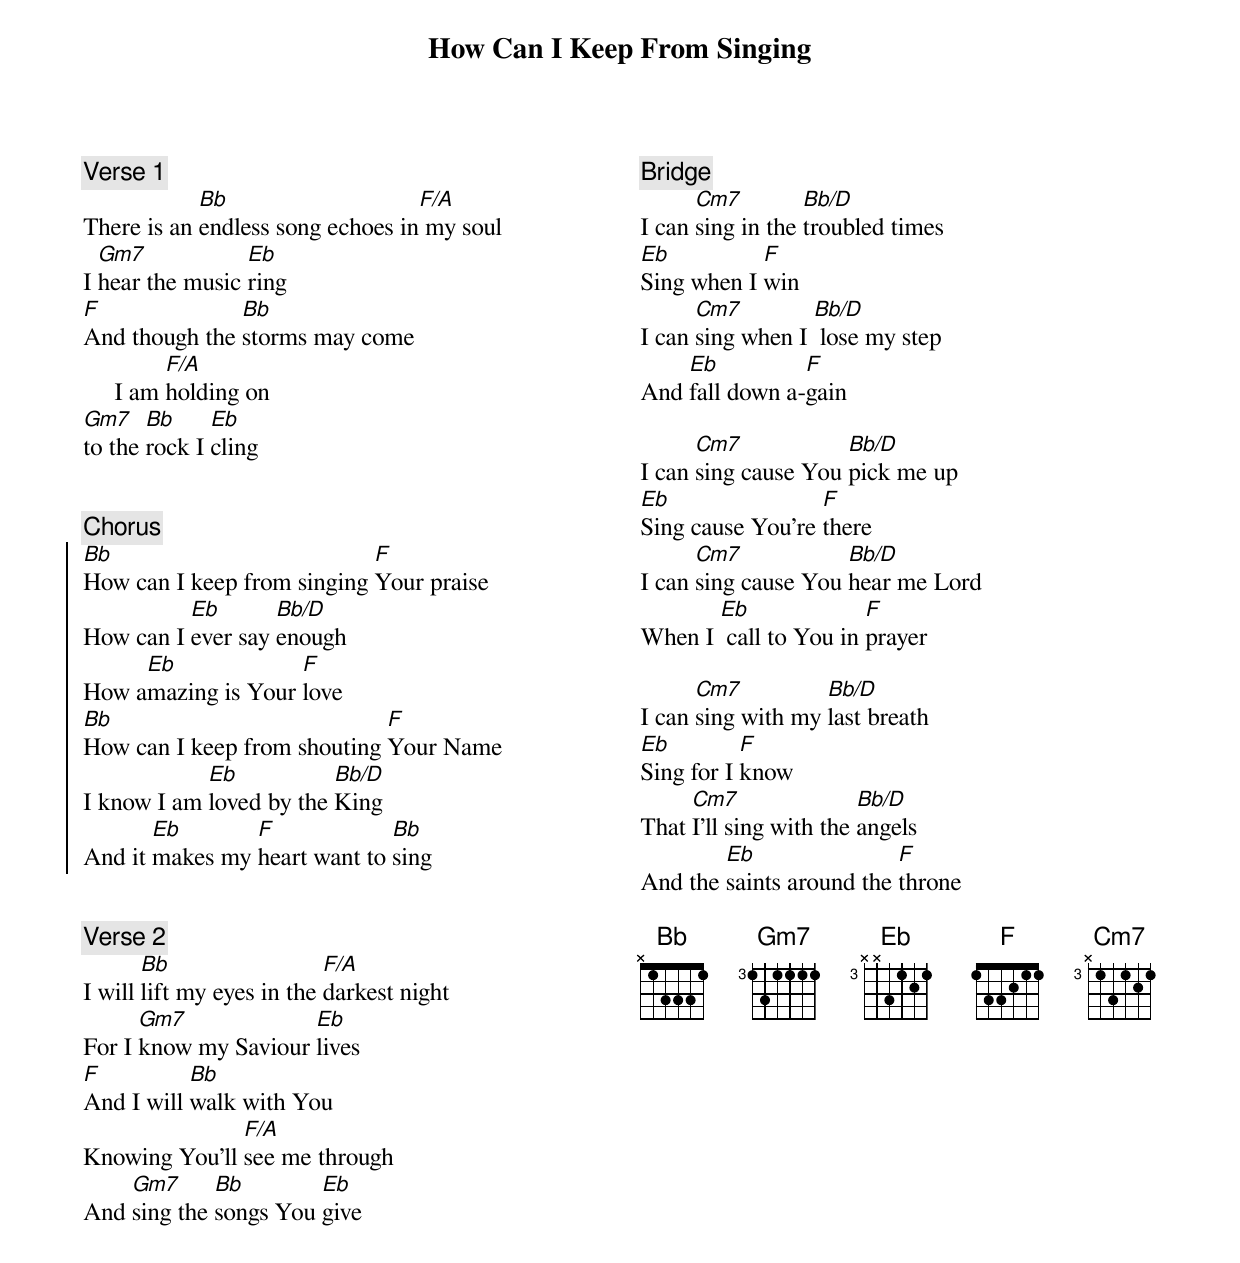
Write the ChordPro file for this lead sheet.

{title:How Can I Keep From Singing}
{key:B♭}
{columns: 2}

{c:Verse 1}
There is an [Bb]endless song echoes in[F/A] my soul
I [Gm7]hear the music [Eb]ring
[F]And though the [Bb]storms may come
     I am [F/A]holding on
[Gm7]to the [Bb]rock I [Eb]cling


{c:Chorus}
{soc}
[Bb]How can I keep from singing [F]Your praise
How can I [Eb]ever say [Bb/D]enough
How a[Eb]mazing is Your [F]love
[Bb]How can I keep from shouting [F]Your Name
I know I am [Eb]loved by the [Bb/D]King
And it [Eb]makes my [F]heart want to [Bb]sing
{eoc}


{c:Verse 2}
I will [Bb]lift my eyes in the [F/A]darkest night
For I [Gm7]know my Saviour [Eb]lives
[F]And I will [Bb]walk with You
Knowing You'll [F/A]see me through
And [Gm7]sing the [Bb]songs You [Eb]give

{colb}
{c:Bridge}
I can [Cm7]sing in the [Bb/D]troubled times
[Eb]Sing when I [F]win
I can [Cm7]sing when I [Bb/D] lose my step
And [Eb]fall down a-[F]gain

I can [Cm7]sing cause You [Bb/D]pick me up
[Eb]Sing cause You're [F]there
I can [Cm7]sing cause You [Bb/D]hear me Lord
When I [Eb] call to You in [F]prayer

I can [Cm7]sing with my [Bb/D]last breath
[Eb]Sing for I [F]know
That [Cm7]I'll sing with the [Bb/D]angels
And the [Eb]saints around the [F]throne

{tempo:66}
